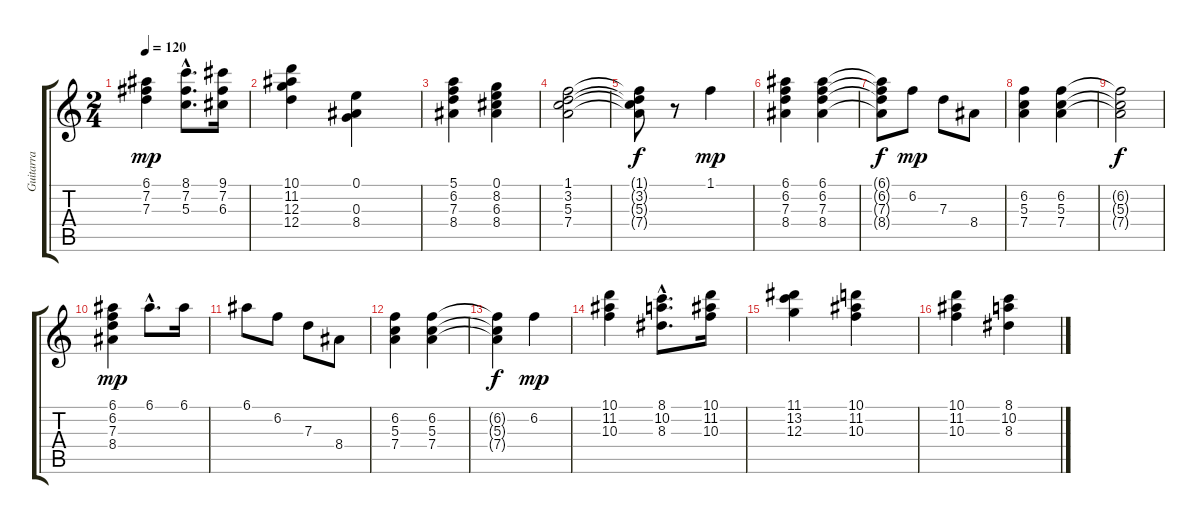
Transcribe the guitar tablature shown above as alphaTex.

\track ("Guitarra" "Guitarra") {instrument electricguitarclean}
\staff {score tabs}
\tuning (E4 B3 G3 D3 A2 E2) {hide}
\ts (2 4)
\tempo 120
\clef g2
\ks c
(6.1 7.2 7.3).4{dy mp} (8.1{hac} 7.2{hac} 5.3{hac}).8{d} (9.1 7.2 6.3).16 |
(10.1 11.2 12.3 12.4).4 (0.1 0.3 8.4).4 |
(5.1 6.2 7.3 8.4).4 (0.1 8.2 6.3 8.4).4 |
(1.1 3.2 5.3 7.4).2 |
(1.1{t} 3.2{t} 5.3{t} 7.4{t}).8{dy f} r.8 1.1.4{dy mp} |
(6.1 6.2 7.3 8.4).4 (6.1 6.2 7.3 8.4).4 |
(6.1{t} 6.2{t} 7.3{t} 8.4{t}).8{dy f} 6.2.8{dy mp} 7.3.8 8.4.8 |
(6.2 5.3 7.4).4 (6.2 5.3 7.4).4 |
(6.2{t} 5.3{t} 7.4{t}).2{dy f} |
(6.1 6.2 7.3 8.4).4{dy mp} 6.1{hac}.8{d} 6.1.16 |
6.1.8 6.2.8 7.3.8 8.4.8 |
(6.2 5.3 7.4).4 (6.2 5.3 7.4).4 |
(6.2{t} 5.3{t} 7.4{t}).4{dy f} 6.2.4{dy mp} |
(10.1 11.2 10.3).4 (8.1{hac} 10.2{hac} 8.3{hac}).8{d} (10.1 11.2 10.3).16 |
(11.1 13.2 12.3).4 (10.1 11.2 10.3).4 |
(10.1 11.2 10.3).4 (8.1 10.2 8.3).4
